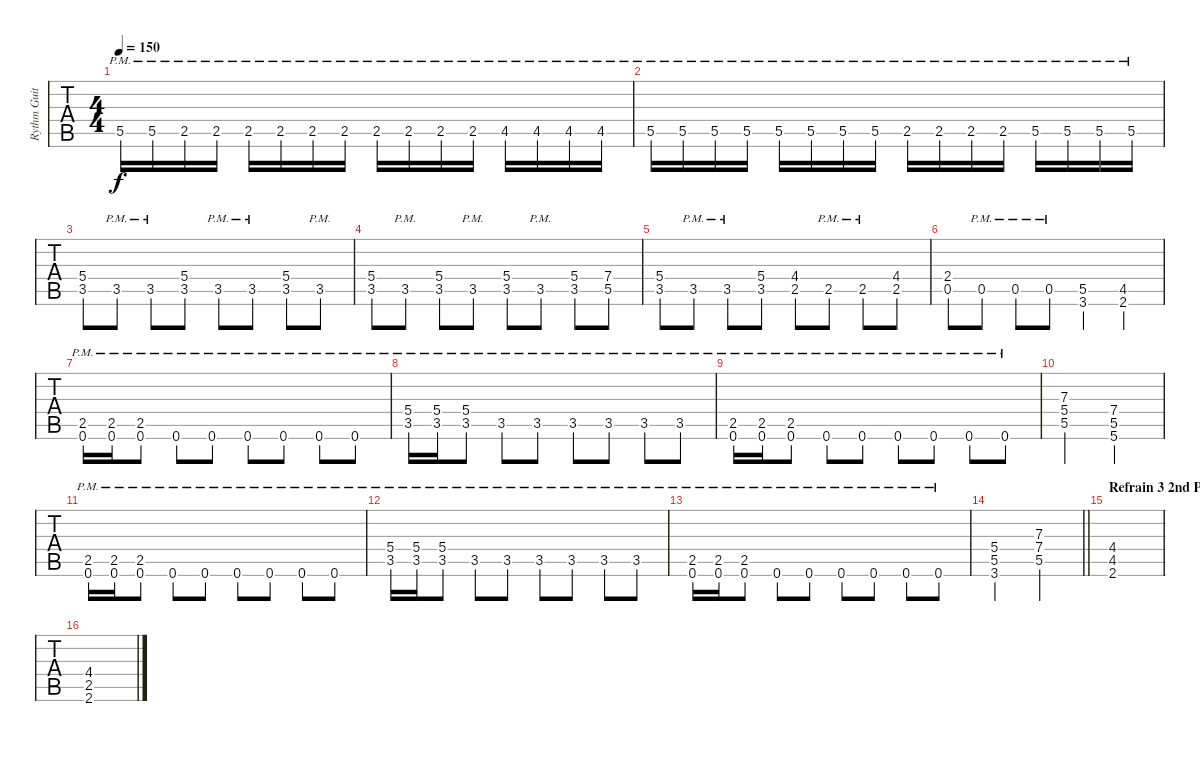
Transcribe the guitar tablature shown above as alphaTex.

\track ("Rythm Guitar (Jose A. Garrido)" "Rythm Guit") {instrument distortionguitar}
\staff {tabs}
\tuning (Eb4 Bb3 Gb3 Db3 Ab2 Eb2) {hide}
\ts (4 4)
\tempo 150
\clef g2
\ks c
5.5{pm}.16{dy f} 5.5{pm}.16 2.5{pm}.16 2.5{pm}.16 2.5{pm}.16 2.5{pm}.16 2.5{pm}.16 2.5{pm}.16 2.5{pm}.16 2.5{pm}.16 2.5{pm}.16 2.5{pm}.16 4.5{pm}.16 4.5{pm}.16 4.5{pm}.16 4.5{pm}.16 |
5.5{pm}.16 5.5{pm}.16 5.5{pm}.16 5.5{pm}.16 5.5{pm}.16 5.5{pm}.16 5.5{pm}.16 5.5{pm}.16 2.5{pm}.16 2.5{pm}.16 2.5{pm}.16 2.5{pm}.16 5.5{pm}.16 5.5{pm}.16 5.5{pm}.16 5.5{pm}.16 |
(5.4 3.5).8{volume 14 balance 8} 3.5{pm}.8 3.5{pm}.8 (5.4 3.5).8 3.5{pm}.8 3.5{pm}.8 (5.4 3.5).8 3.5{pm}.8 |
(5.4 3.5).8 3.5{pm}.8 (5.4 3.5).8 3.5{pm}.8 (5.4 3.5).8 3.5{pm}.8 (5.4 3.5).8 (7.4 5.5).8 |
(5.4 3.5).8 3.5{pm}.8 3.5{pm}.8 (5.4 3.5).8 (4.4 2.5).8 2.5{pm}.8 2.5{pm}.8 (4.4 2.5).8 |
(2.4 0.5).8 0.5{pm}.8 0.5{pm}.8 0.5{pm}.8 (5.5 3.6).4 (4.5 2.6).4 |
(2.5{pm} 0.6{pm}).16 (2.5{pm} 0.6{pm}).16 (2.5{pm} 0.6{pm}).8 0.6{pm}.8 0.6{pm}.8 0.6{pm}.8 0.6{pm}.8 0.6{pm}.8 0.6{pm}.8 |
(5.4{pm} 3.5{pm}).16 (5.4{pm} 3.5{pm}).16 (5.4{pm} 3.5{pm}).8 3.5{pm}.8 3.5{pm}.8 3.5{pm}.8 3.5{pm}.8 3.5{pm}.8 3.5{pm}.8 |
(2.5{pm} 0.6{pm}).16 (2.5{pm} 0.6{pm}).16 (2.5{pm} 0.6{pm}).8 0.6{pm}.8 0.6{pm}.8 0.6{pm}.8 0.6{pm}.8 0.6{pm}.8 0.6{pm}.8 |
(7.3 5.4 5.5).2 (7.4 5.5 5.6).2 |
(2.5{pm} 0.6{pm}).16 (2.5{pm} 0.6{pm}).16 (2.5{pm} 0.6{pm}).8 0.6{pm}.8 0.6{pm}.8 0.6{pm}.8 0.6{pm}.8 0.6{pm}.8 0.6{pm}.8 |
(5.4{pm} 3.5{pm}).16 (5.4{pm} 3.5{pm}).16 (5.4{pm} 3.5{pm}).8 3.5{pm}.8 3.5{pm}.8 3.5{pm}.8 3.5{pm}.8 3.5{pm}.8 3.5{pm}.8 |
(2.5{pm} 0.6{pm}).16 (2.5{pm} 0.6{pm}).16 (2.5{pm} 0.6{pm}).8 0.6{pm}.8 0.6{pm}.8 0.6{pm}.8 0.6{pm}.8 0.6{pm}.8 0.6{pm}.8 |
\barLineRight lightlight
(5.4 5.5 3.6).2 (7.3 7.4 5.5).2 |
\section ("" "Refrain 3 2nd Part")
(4.4 4.5 2.6).1 |
(4.4 2.5 2.6).1
